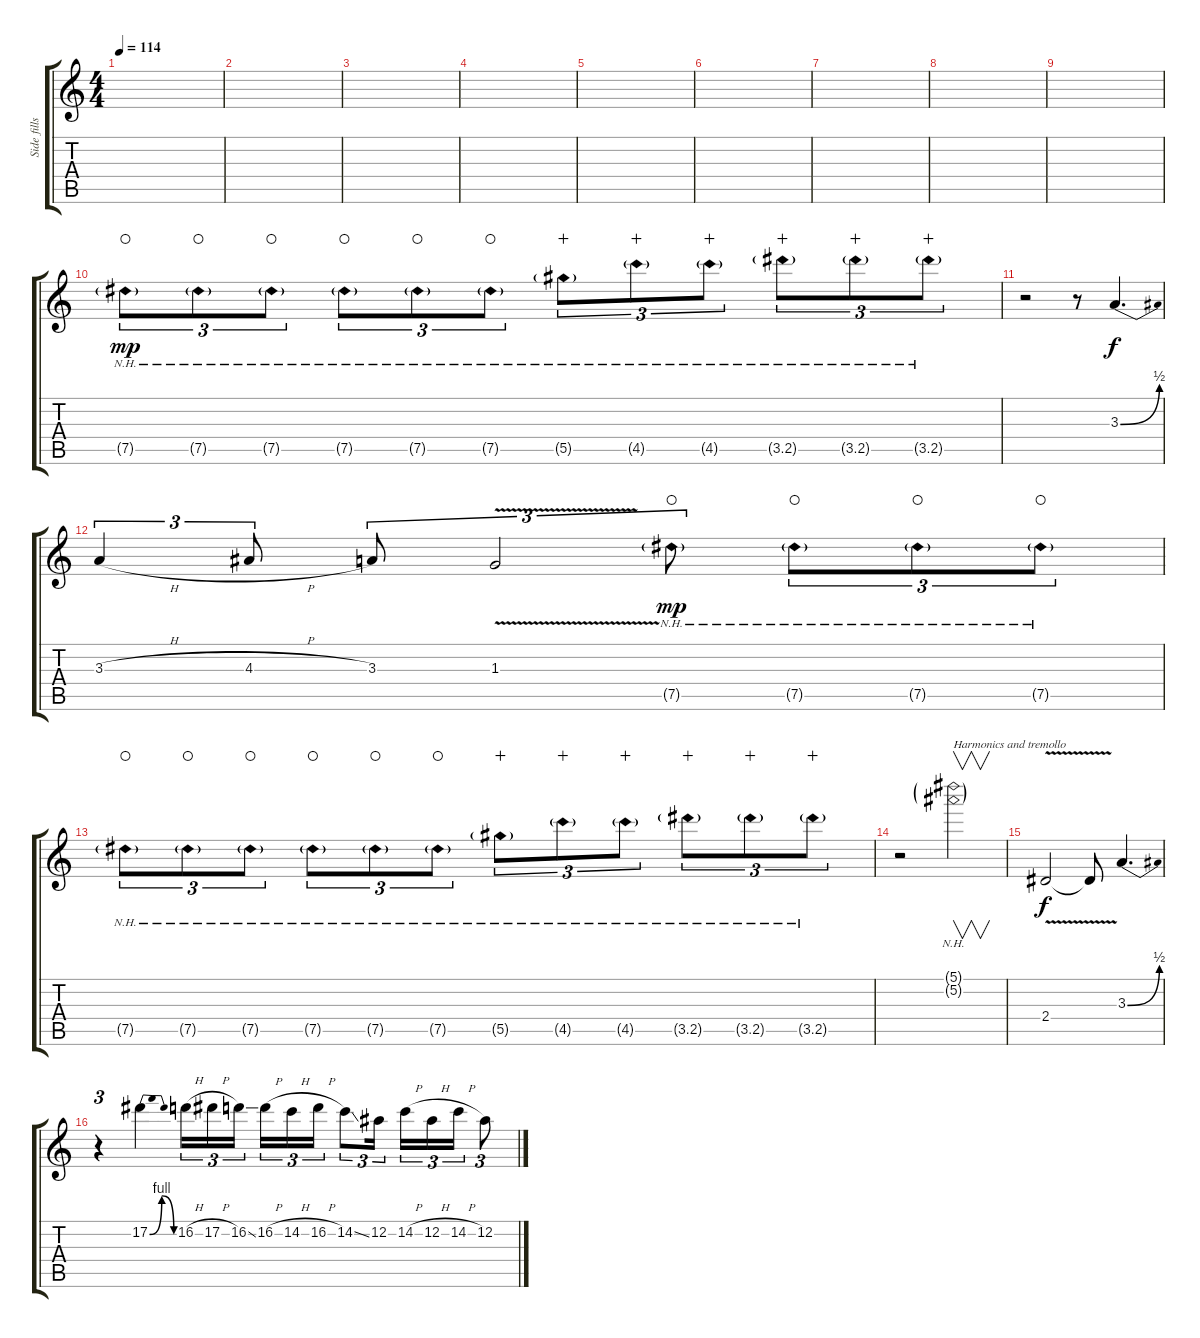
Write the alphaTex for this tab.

\track ("Side fills" "Side fills") {instrument distortionguitar}
\staff {score tabs}
\tuning (Eb4 Bb3 Gb3 Db3 Ab2 Eb2) {hide}
\ts (4 4)
\tempo 114
\clef g2
\ks c
|
|
|
|
|
|
|
|
|
7.5{nh g}.8{tu (3 2) dy mp volume 16 waho} 7.5{nh g}.8{tu (3 2) waho} 7.5{nh g}.8{tu (3 2) waho} 7.5{nh g}.8{tu (3 2) waho} 7.5{nh g}.8{tu (3 2) waho} 7.5{nh g}.8{tu (3 2) waho} 5.5{nh g}.8{tu (3 2) wahc} 4.5{nh g}.8{tu (3 2) wahc} 4.5{nh g}.8{tu (3 2) wahc} 3.5{nh g}.8{tu (3 2) wahc} 3.5{nh g}.8{tu (3 2) wahc} 3.5{nh g}.8{tu (3 2) wahc} |
r.2 r.8 3.3{be (bend 0 0 60 2)}.4{d dy f} |
3.3{h}.4{tu (3 2)} 4.3{h}.8{tu (3 2)} 3.3.8{tu (3 2)} 1.3{v}.2{tu (3 2)} 7.5{nh g}.8{tu (3 2) dy mp waho} 7.5{nh g}.8{tu (3 2) waho} 7.5{nh g}.8{tu (3 2) waho} 7.5{nh g}.8{tu (3 2) waho} |
7.5{nh g}.8{tu (3 2) waho} 7.5{nh g}.8{tu (3 2) waho} 7.5{nh g}.8{tu (3 2) waho} 7.5{nh g}.8{tu (3 2) waho} 7.5{nh g}.8{tu (3 2) waho} 7.5{nh g}.8{tu (3 2) waho} 5.5{nh g}.8{tu (3 2) wahc} 4.5{nh g}.8{tu (3 2) wahc} 4.5{nh g}.8{tu (3 2) wahc} 3.5{nh g}.8{tu (3 2) wahc} 3.5{nh g}.8{tu (3 2) wahc} 3.5{nh g}.8{tu (3 2) wahc} |
r.2 (5.1{nh g} 5.2{nh g}).2{v txt "Harmonics and tremollo"} |
2.4{v}.2{dy f} 2.4{t}.8 3.3{be (bend 0 0 60 2)}.4{d} |
r.4{tu (3 2) volume 14} 17.2{be (bendrelease 0 0 30 4 30 4 60 0)}.4 16.2{h}.16{tu (3 2)} 17.2{h}.16{tu (3 2)} 16.2{ss}.16{tu (3 2) beam splitsecondary} 16.2{h}.16{tu (3 2)} 14.2{h}.16{tu (3 2)} 16.2{h}.16{tu (3 2)} 14.2{ss}.8{tu (3 2)} 12.2.16{tu (3 2) beam splitsecondary} 14.2{h}.16{tu (3 2)} 12.2{h}.16{tu (3 2)} 14.2{h}.16{tu (3 2)} 12.2{ss}.8{tu (3 2)}
